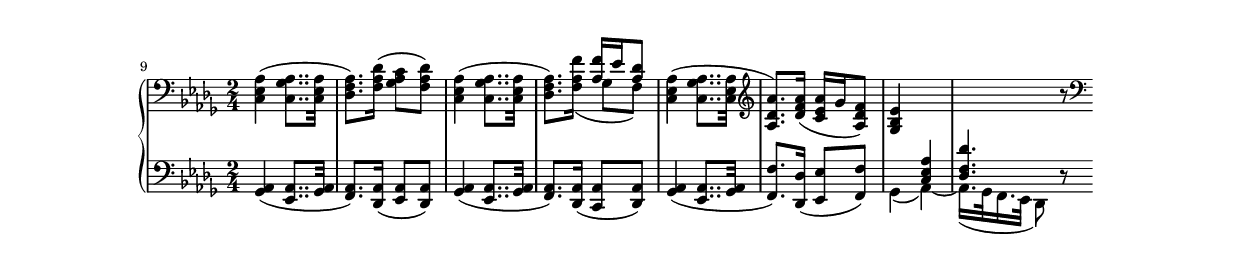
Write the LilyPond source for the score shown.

% DO NOT EDIT this file manually; it is automatically
% generated from Documentation/snippets/new
% Make any changes in Documentation/snippets/new/
% and then run scripts/auxiliar/makelsr.py
%
% This file is in the public domain.
%% Note: this file works from version 2.13.36
\version "2.13.36"
\include "english.ly"
#(set-global-staff-size 15)
\paper {
  line-width = 16\cm
  indent = 0\cm
}

% NR 1.7 Repeats

% Beethoven, Op. 57
% Piano sonata 23 - Dem Grafen Franz von Brunswick Gewidmet
% Movt II, Andante con moto
% Measures 9 - 16

\header {
  lsrtags = "headwords"
  texidoc = ""
  doctitle = "headword"
} % begin verbatim



\new PianoStaff <<

   \new Staff = RH {
      \clef bass
      \key df \major
      \time 2/4
      \set Score.currentBarNumber = #9
      \bar "|:"
      <af ef c>4 (
      <af gf c>8..
      <af ef c>32
      |
      <af f df>8. )
      <df' af f>16 (
      <c' af gf>8
      <df' af f>8 )
      |
      <af ef c>4 (
      <af gf c>8..
      <af ef c>32
      |
      <af f df>8. )
      \slurDown
      <f' af f>16 (
      <<
         {
            \voiceTwo
            gf8
            f8 )
         }
         \new Voice {
            \voiceOne
            <f' af>16
            ef'16
            <df' af>8
         }
      >>
      \oneVoice
      |
      <af ef c>4 (
      <af gf c>8..
      <af ef c>32
      \clef treble
      |
      <af' df' af>8. )
      <af' f' df'>16 (
      <af' ef' c'>16
      gf'16
      <f' df' af>8 )
      |
      \slurUp
      <ef' bf gf>4
      \change Staff = LH
      \voiceOne
      <af ef c>4
      |
      <df' f df>4.
      \change Staff = RH
      \oneVoice
      r8
      \clef bass
      \bar ":|"
   }

   \new Staff = LH {
      \clef bass
      \key df \major
      \time 2/4
      <af, gf,>4 (
      <af, ef,>8..
      <af, gf,>32
      |
      <af, f,>8. )
      <af, df,>16 (
      <af, ef,>8
      <af, df,>8 )
      |
      <af, gf,>4 (
      <af, ef,>8..
      <af, gf,>32
      |
      <af, f,>8. )
      <af, df,>16 (
      <af, c,>8
      <af, df,> )
      |
      <af, gf,>4 (
      <af, ef,>8..
      <af, gf,>32
      |
      <f f,>8. )
      <df df,>16 (
      <ef ef,>8
      <f f,>8 )
      |
      \voiceTwo
      gf,4  (
      af,4 ~ )
      |
      af,16. [ (
      gf,32
      f,16.
      ef,32 ]
      df,8 )
      \oneVoice
      r8
   }

>>
